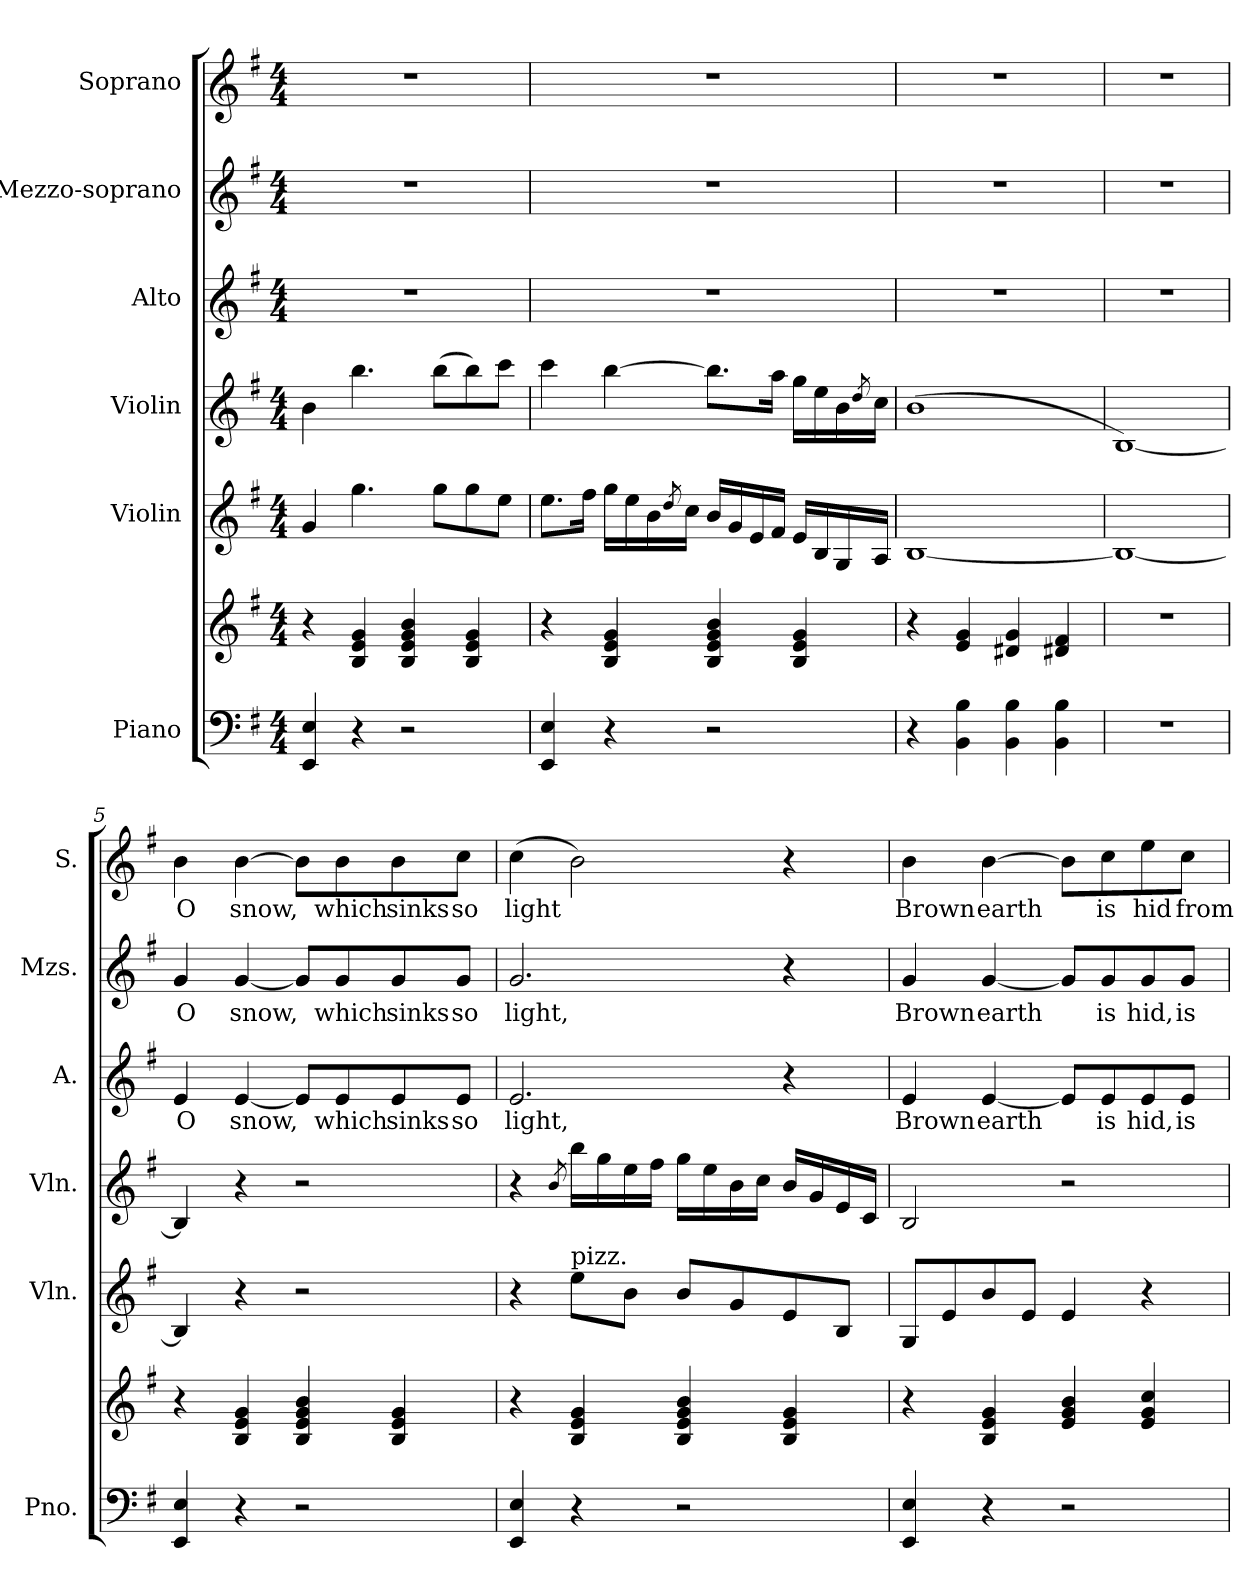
**kern	**kern	**kern	**kern	**kern	**text	**kern	**text	**kern	**text
*part6	*part6	*part5	*part4	*part3	*part3	*part2	*part2	*part1	*part1
*staff7	*staff6	*staff5	*staff4	*staff3	*staff3	*staff2	*staff2	*staff1	*staff1
*I"Piano	*	*I"Violin	*I"Violin	*I"Alto	*	*I"Mezzo-soprano	*	*I"Soprano	*
*I'Pno.	*	*I'Vln.	*I'Vln.	*I'A.	*	*I'Mzs.	*	*I'S.	*
*clefF4	*clefG2	*clefG2	*clefG2	*clefG2	*	*clefG2	*	*clefG2	*
*k[f#]	*k[f#]	*k[f#]	*k[f#]	*k[f#]	*	*k[f#]	*	*k[f#]	*
*M4/4	*M4/4	*M4/4	*M4/4	*M4/4	*	*M4/4	*	*M4/4	*
*MM60	*MM60	*MM60	*MM60	*MM60	*	*MM60	*	*MM60	*
=1	=1	=1	=1	=1	=1	=1	=1	=1	=1
4EE/ 4E/	4r	4g/	4b\	1r	.	1r	.	1r	.
4r	4B/ 4e/ 4g/	4.gg\	4.bb\	.	.	.	.	.	.
2r	4B/ 4e/ 4g/ 4b/	.	.	.	.	.	.	.	.
.	.	8gg\L	(8bb\L	.	.	.	.	.	.
.	4B/ 4e/ 4g/	8gg\	8bb\)	.	.	.	.	.	.
.	.	8ee\J	8ccc\J	.	.	.	.	.	.
=2	=2	=2	=2	=2	=2	=2	=2	=2	=2
4EE/ 4E/	4r	8.ee\L	4ccc\	1r	.	1r	.	1r	.
.	.	16ff#\Jk	.	.	.	.	.	.	.
4r	4B/ 4e/ 4g/	16gg\LL	[4bb\	.	.	.	.	.	.
.	.	16ee\	.	.	.	.	.	.	.
.	.	16b\	.	.	.	.	.	.	.
.	.	8qdd/	.	.	.	.	.	.	.
.	.	16cc\JJ	.	.	.	.	.	.	.
2r	4B/ 4e/ 4g/ 4b/	16b/LL	8.bb\L]	.	.	.	.	.	.
.	.	16g/	.	.	.	.	.	.	.
.	.	16e/	.	.	.	.	.	.	.
.	.	16f#/JJ	16aa\Jk	.	.	.	.	.	.
.	4B/ 4e/ 4g/	16e/LL	16gg\LL	.	.	.	.	.	.
.	.	16B/	16ee\	.	.	.	.	.	.
.	.	16G/	16b\	.	.	.	.	.	.
.	.	.	8qdd/	.	.	.	.	.	.
.	.	16A/JJ	16cc\JJ	.	.	.	.	.	.
=3	=3	=3	=3	=3	=3	=3	=3	=3	=3
4r	4r	[1B	(1b	1r	.	1r	.	1r	.
4BB\ 4B\	4e/ 4g/	.	.	.	.	.	.	.	.
4BB\ 4B\	4d#X/ 4g/	.	.	.	.	.	.	.	.
4BB\ 4B\	4d#X/ 4f#/	.	.	.	.	.	.	.	.
=4	=4	=4	=4	=4	=4	=4	=4	=4	=4
1r	1r	1B_	[1B)	1r	.	1r	.	1r	.
=5	=5	=5	=5	=5	=5	=5	=5	=5	=5
!	!	!	!	!	!LO:LY:b	!	!LO:LY:b	!	!LO:LY:b
4EE/ 4E/	4r	4B/]	4B/]	4e/	O	4g/	O	4b\	O
!	!	!	!	!	!LO:LY:b	!	!LO:LY:b	!	!LO:LY:b
4r	4B/ 4e/ 4g/	4r	4r	[4e/	snow,	[4g/	snow,	[4b\	snow,
2r	4B/ 4e/ 4g/ 4b/	2r	2r	8e/L]	.	8g/L]	.	8b\L]	.
!	!	!	!	!	!LO:LY:b	!	!LO:LY:b	!	!LO:LY:b
.	.	.	.	8e/	which	8g/	which	8b\	which
!	!	!	!	!	!LO:LY:b	!	!LO:LY:b	!	!LO:LY:b
.	4B/ 4e/ 4g/	.	.	8e/	sinks	8g/	sinks	8b\	sinks
!	!	!	!	!	!LO:LY:b	!	!LO:LY:b	!	!LO:LY:b
.	.	.	.	8e/J	so	8g/J	so	8cc\J	so
!!LO:LB:g=z
=6	=6	=6	=6	=6	=6	=6	=6	=6	=6
!	!	!	!	!	!LO:LY:b	!	!LO:LY:b	!	!LO:LY:b
4EE/ 4E/	4r	4r	4r	2.e/	light,	2.g/	light,	(4cc\	light
.	.	.	8qb/	.	.	.	.	.	.
!	!	!LO:TX:a:t=pizz.	!	!	!	!	!	!	!
4r	4B/ 4e/ 4g/	8ee\L	16bb\LL	.	.	.	.	2b\)	.
.	.	.	16gg\	.	.	.	.	.	.
.	.	8b\J	16ee\	.	.	.	.	.	.
.	.	.	16ff#\JJ	.	.	.	.	.	.
2r	4B/ 4e/ 4g/ 4b/	8b/L	16gg\LL	.	.	.	.	.	.
.	.	.	16ee\	.	.	.	.	.	.
.	.	8g/	16b\	.	.	.	.	.	.
.	.	.	16cc\JJ	.	.	.	.	.	.
.	4B/ 4e/ 4g/	8e/	16b/LL	4r	.	4r	.	4r	.
.	.	.	16g/	.	.	.	.	.	.
.	.	8B/J	16e/	.	.	.	.	.	.
.	.	.	16c/JJ	.	.	.	.	.	.
=7	=7	=7	=7	=7	=7	=7	=7	=7	=7
!	!	!	!	!	!LO:LY:b	!	!LO:LY:b	!	!LO:LY:b
4EE/ 4E/	4r	8G/L	2B/	4e/	Brown	4g/	Brown	4b\	Brown
.	.	8e/	.	.	.	.	.	.	.
!	!	!	!	!	!LO:LY:b	!	!LO:LY:b	!	!LO:LY:b
4r	4B/ 4e/ 4g/	8b/	.	[4e/	earth	[4g/	earth	[4b\	earth
.	.	8e/J	.	.	.	.	.	.	.
2r	4e/ 4g/ 4b/	4e/	2r	8e/L]	.	8g/L]	.	8b\L]	.
!	!	!	!	!	!LO:LY:b	!	!LO:LY:b	!	!LO:LY:b
.	.	.	.	8e/	is	8g/	is	8cc\	is
!	!	!	!	!	!LO:LY:b	!	!LO:LY:b	!	!LO:LY:b
.	4e/ 4g/ 4cc/	4r	.	8e/	hid,	8g/	hid,	8ee\	hid
!	!	!	!	!	!LO:LY:b	!	!LO:LY:b	!	!LO:LY:b
.	.	.	.	8e/J	is	8g/J	is	8cc\J	from
=	=	=	=	=	=	=	=	=	=
*-	*-	*-	*-	*-	*-	*-	*-	*-	*-
